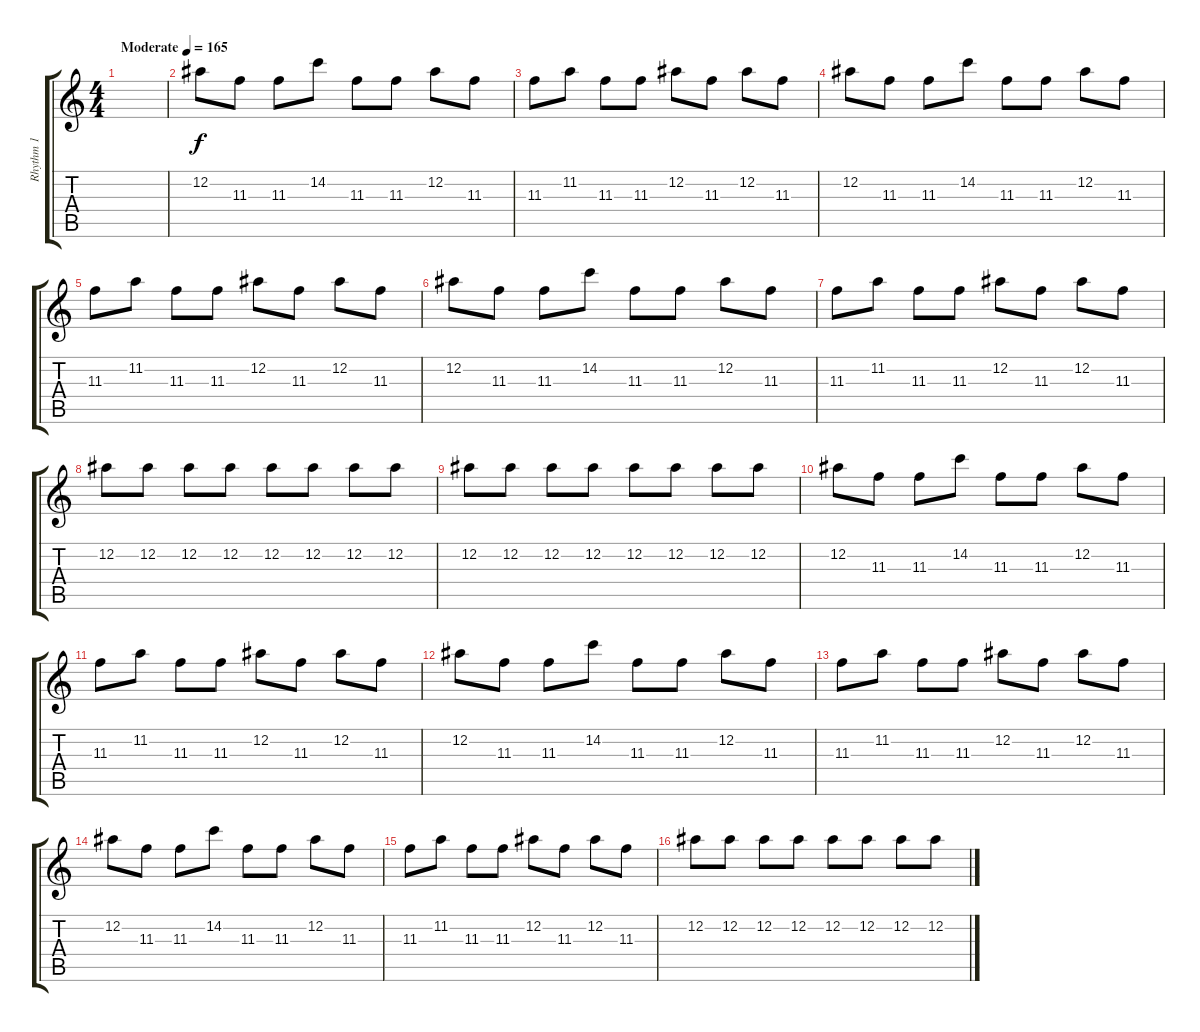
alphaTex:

\track ("Rhythm 1" "Rhythm 1") {instrument distortionguitar}
\staff {score tabs}
\tuning (Eb4 Bb3 Gb3 Db3 Ab2 Eb2) {hide}
\ts (4 4)
\tempo (165 "Moderate")
\clef g2
\ks c
|
12.2.8 11.3.8 11.3.8 14.2.8 11.3.8 11.3.8 12.2.8 11.3.8 |
11.3.8 11.2.8 11.3.8 11.3.8 12.2.8 11.3.8 12.2.8 11.3.8 |
12.2.8 11.3.8 11.3.8 14.2.8 11.3.8 11.3.8 12.2.8 11.3.8 |
11.3.8 11.2.8 11.3.8 11.3.8 12.2.8 11.3.8 12.2.8 11.3.8 |
12.2.8 11.3.8 11.3.8 14.2.8 11.3.8 11.3.8 12.2.8 11.3.8 |
11.3.8 11.2.8 11.3.8 11.3.8 12.2.8 11.3.8 12.2.8 11.3.8 |
12.2.8 12.2.8 12.2.8 12.2.8 12.2.8 12.2.8 12.2.8 12.2.8 |
12.2.8 12.2.8 12.2.8 12.2.8 12.2.8 12.2.8 12.2.8 12.2.8 |
12.2.8 11.3.8 11.3.8 14.2.8 11.3.8 11.3.8 12.2.8 11.3.8 |
11.3.8 11.2.8 11.3.8 11.3.8 12.2.8 11.3.8 12.2.8 11.3.8 |
12.2.8 11.3.8 11.3.8 14.2.8 11.3.8 11.3.8 12.2.8 11.3.8 |
11.3.8 11.2.8 11.3.8 11.3.8 12.2.8 11.3.8 12.2.8 11.3.8 |
12.2.8 11.3.8 11.3.8 14.2.8 11.3.8 11.3.8 12.2.8 11.3.8 |
11.3.8 11.2.8 11.3.8 11.3.8 12.2.8 11.3.8 12.2.8 11.3.8 |
12.2.8 12.2.8 12.2.8 12.2.8 12.2.8 12.2.8 12.2.8 12.2.8
